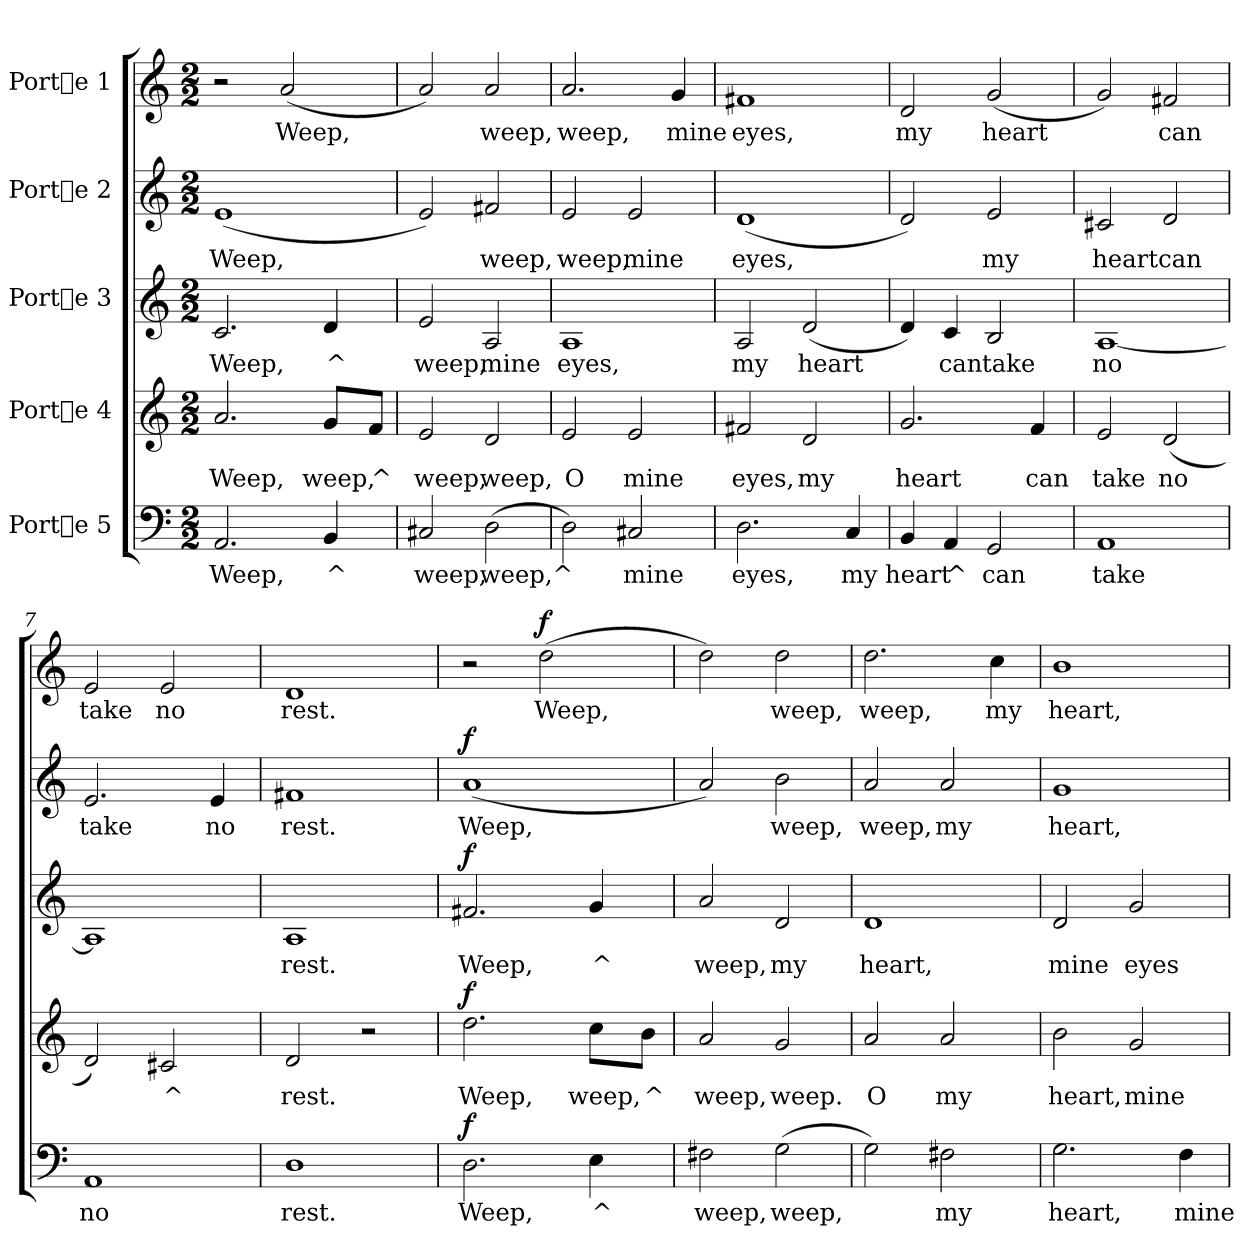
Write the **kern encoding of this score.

**kern	**text	**dynam	**kern	**text	**dynam	**kern	**text	**dynam	**kern	**text	**dynam	**kern	**text	**dynam
*part5	*part5	*part5	*part4	*part4	*part4	*part3	*part3	*part3	*part2	*part2	*part2	*part1	*part1	*part1
*staff5	*staff5	*staff5	*staff4	*staff4	*staff4	*staff3	*staff3	*staff3	*staff2	*staff2	*staff2	*staff1	*staff1	*staff1
*I"Porte 5	*	*	*I"Porte 4	*	*	*I"Porte 3	*	*	*I"Porte 2	*	*	*I"Porte 1	*	*
!!LO:PB:g=z
*stria5	*	*	*stria5	*	*	*stria5	*	*	*stria5	*	*	*stria5	*	*
*clefF4	*	*	*clefG2	*	*	*clefG2	*	*	*clefG2	*	*	*clefG2	*	*
*M2/2	*	*	*M2/2	*	*	*M2/2	*	*	*M2/2	*	*	*M2/2	*	*
=1	=1	=1	=1	=1	=1	=1	=1	=1	=1	=1	=1	=1	=1	=1
!	!LO:LY:b:cj	!	!	!LO:LY:b:cj	!	!	!LO:LY:b:cj	!	!	!LO:LY:b:cj	!	!	!	!
2.AA/	Weep,	.	2.a/	Weep,	.	2.c/	Weep,	.	(>1e	Weep,	.	2r	.	.
!	!	!	!	!	!	!	!	!	!	!	!	!	!LO:LY:b:cj	!
.	.	.	.	.	.	.	.	.	.	.	.	(>2a/	Weep,	.
!	!LO:LY:b:cj	!	!	!LO:LY:b:cj	!	!	!LO:LY:b:cj	!	!	!	!	!	!	!
4BB/	^	.	8g/L	weep,	.	4d/	^	.	.	.	.	.	.	.
!	!	!	!	!LO:LY:b:cj	!	!	!	!	!	!	!	!	!	!
.	.	.	8f/J	^	.	.	.	.	.	.	.	.	.	.
=2	=2	=2	=2	=2	=2	=2	=2	=2	=2	=2	=2	=2	=2	=2
!	!LO:LY:b:cj	!	!	!LO:LY:b:cj	!	!	!LO:LY:b:cj	!	!	!LO:LY:b:cj	!	!	!LO:LY:b:cj	!
2C#X/	weep,	.	2e/	weep,	.	2e/	weep,	.	2e/)	.	.	2a/)	.	.
!	!LO:LY:b:cj	!	!	!LO:LY:b:cj	!	!	!LO:LY:b:cj	!	!	!LO:LY:b:cj	!	!	!LO:LY:b:cj	!
(>2D\	weep,^	.	2d/	weep,	.	2A/	mine	.	2f#X/	weep,	.	2a/	weep,	.
=3	=3	=3	=3	=3	=3	=3	=3	=3	=3	=3	=3	=3	=3	=3
!	!LO:LY:b:cj	!	!	!LO:LY:b:cj	!	!	!LO:LY:b:cj	!	!	!LO:LY:b:cj	!	!	!LO:LY:b:cj	!
2D\)	.	.	2e/	O	.	1A	eyes,	.	2e/	weep,	.	2.a/	weep,	.
!	!LO:LY:b:cj	!	!	!LO:LY:b:cj	!	!	!	!	!	!LO:LY:b:cj	!	!	!	!
2C#X/	mine	.	2e/	mine	.	.	.	.	2e/	mine	.	.	.	.
!	!	!	!	!	!	!	!	!	!	!	!	!	!LO:LY:b:cj	!
.	.	.	.	.	.	.	.	.	.	.	.	4g/	mine	.
=4	=4	=4	=4	=4	=4	=4	=4	=4	=4	=4	=4	=4	=4	=4
!	!LO:LY:b:cj	!	!	!LO:LY:b:cj	!	!	!LO:LY:b:cj	!	!	!LO:LY:b:cj	!	!	!LO:LY:b:cj	!
2.D\	eyes,	.	2f#X/	eyes,	.	2A/	my	.	(>1d	eyes,	.	1f#X	eyes,	.
!	!	!	!	!LO:LY:b:cj	!	!	!LO:LY:b:cj	!	!	!	!	!	!	!
.	.	.	2d/	my	.	(>2d/	heart	.	.	.	.	.	.	.
!	!LO:LY:b:cj	!	!	!	!	!	!	!	!	!	!	!	!	!
4C/	my	.	.	.	.	.	.	.	.	.	.	.	.	.
=5	=5	=5	=5	=5	=5	=5	=5	=5	=5	=5	=5	=5	=5	=5
!	!LO:LY:b:cj	!	!	!LO:LY:b:cj	!	!	!LO:LY:b:cj	!	!	!LO:LY:b:cj	!	!	!LO:LY:b:cj	!
4BB/	heart	.	2.g/	heart	.	4d/)	.	.	2d/)	.	.	2d/	my	.
!	!LO:LY:b:cj	!	!	!	!	!	!LO:LY:b:cj	!	!	!	!	!	!	!
4AA/	^	.	.	.	.	4c/	can	.	.	.	.	.	.	.
!	!LO:LY:b:cj	!	!	!	!	!	!LO:LY:b:cj	!	!	!LO:LY:b:cj	!	!	!LO:LY:b:cj	!
2GG/	can	.	.	.	.	2B/	take	.	2e/	my	.	(>2g/	heart	.
!	!	!	!	!LO:LY:b:cj	!	!	!	!	!	!	!	!	!	!
.	.	.	4f/	can	.	.	.	.	.	.	.	.	.	.
=6	=6	=6	=6	=6	=6	=6	=6	=6	=6	=6	=6	=6	=6	=6
!	!LO:LY:b:cj	!	!	!LO:LY:b:cj	!	!	!LO:LY:b:cj	!	!	!LO:LY:b:cj	!	!	!LO:LY:b:cj	!
1AA	take	.	2e/	take	.	[<1A	no	.	2c#X/	heart	.	2g/)	.	.
!	!	!	!	!LO:LY:b:cj	!	!	!	!	!	!LO:LY:b:cj	!	!	!LO:LY:b:cj	!
.	.	.	(>2d/	no	.	.	.	.	2d/	can	.	2f#X/	can	.
=7	=7	=7	=7	=7	=7	=7	=7	=7	=7	=7	=7	=7	=7	=7
!	!LO:LY:b:cj	!	!	!LO:LY:b:cj	!	!	!	!	!	!LO:LY:b:cj	!	!	!LO:LY:b:cj	!
1AA	no	.	2d/)	.	.	1A]	.	.	2.e/	take	.	2e/	take	.
!	!	!	!	!LO:LY:b:cj	!	!	!	!	!	!	!	!	!LO:LY:b:cj	!
.	.	.	2c#X/	^	.	.	.	.	.	.	.	2e/	no	.
!	!	!	!	!	!	!	!	!	!	!LO:LY:b:cj	!	!	!	!
.	.	.	.	.	.	.	.	.	4e/	no	.	.	.	.
!!LO:LB:g=z
=8	=8	=8	=8	=8	=8	=8	=8	=8	=8	=8	=8	=8	=8	=8
!	!LO:LY:b:cj	!	!	!LO:LY:b:cj	!	!	!LO:LY:b:cj	!	!	!LO:LY:b:cj	!	!	!LO:LY:b:cj	!
1D	rest.	.	2d/	rest.	.	1A	rest.	.	1f#X	rest.	.	1d	rest.	.
.	.	.	2r	.	.	.	.	.	.	.	.	.	.	.
=9	=9	=9	=9	=9	=9	=9	=9	=9	=9	=9	=9	=9	=9	=9
!	!LO:LY:b:cj	!LO:DY:b	!	!LO:LY:b:cj	!LO:DY:b	!	!LO:LY:b:cj	!LO:DY:b	!	!LO:LY:b:cj	!LO:DY:b	!	!	!
2.D\	Weep,	f	2.dd\	Weep,	f	2.f#X/	Weep,	f	(>1a	Weep,	f	2r	.	.
!	!	!	!	!	!	!	!	!	!	!	!	!	!LO:LY:b:cj	!LO:DY:b
.	.	.	.	.	.	.	.	.	.	.	.	(>2dd\	Weep,	f
!	!LO:LY:b:cj	!	!	!LO:LY:b:cj	!	!	!LO:LY:b:cj	!	!	!	!	!	!	!
4E\	^	.	8cc\L	weep,	.	4g/	^	.	.	.	.	.	.	.
!	!	!	!	!LO:LY:b:cj	!	!	!	!	!	!	!	!	!	!
.	.	.	8b\J	^	.	.	.	.	.	.	.	.	.	.
=10	=10	=10	=10	=10	=10	=10	=10	=10	=10	=10	=10	=10	=10	=10
!	!LO:LY:b:cj	!	!	!LO:LY:b:cj	!	!	!LO:LY:b:cj	!	!	!LO:LY:b:cj	!	!	!LO:LY:b:cj	!
2F#X\	weep,	.	2a/	weep,	.	2a/	weep,	.	2a/)	.	.	2dd\)	.	.
!	!LO:LY:b:cj	!	!	!LO:LY:b:cj	!	!	!LO:LY:b:cj	!	!	!LO:LY:b:cj	!	!	!LO:LY:b:cj	!
(>2G\	weep,	.	2g/	weep.	.	2d/	my	.	2b\	weep,	.	2dd\	weep,	.
=11	=11	=11	=11	=11	=11	=11	=11	=11	=11	=11	=11	=11	=11	=11
!	!LO:LY:b:cj	!	!	!LO:LY:b:cj	!	!	!LO:LY:b:cj	!	!	!LO:LY:b:cj	!	!	!LO:LY:b:cj	!
2G\)	.	.	2a/	O	.	1d	heart,	.	2a/	weep,	.	2.dd\	weep,	.
!	!LO:LY:b:cj	!	!	!LO:LY:b:cj	!	!	!	!	!	!LO:LY:b:cj	!	!	!	!
2F#X\	my	.	2a/	my	.	.	.	.	2a/	my	.	.	.	.
!	!	!	!	!	!	!	!	!	!	!	!	!	!LO:LY:b:cj	!
.	.	.	.	.	.	.	.	.	.	.	.	4cc\	my	.
=12	=12	=12	=12	=12	=12	=12	=12	=12	=12	=12	=12	=12	=12	=12
!	!LO:LY:b:cj	!	!	!LO:LY:b:cj	!	!	!LO:LY:b:cj	!	!	!LO:LY:b:cj	!	!	!LO:LY:b:cj	!
2.G\	heart,	.	2b\	heart,	.	2d/	mine	.	1g	heart,	.	1b	heart,	.
!	!	!	!	!LO:LY:b:cj	!	!	!LO:LY:b:cj	!	!	!	!	!	!	!
.	.	.	2g/	mine	.	2g/	eyes	.	.	.	.	.	.	.
!	!LO:LY:b:cj	!	!	!	!	!	!	!	!	!	!	!	!	!
4F\	mine	.	.	.	.	.	.	.	.	.	.	.	.	.
=	=	=	=	=	=	=	=	=	=	=	=	=	=	=
*-	*-	*-	*-	*-	*-	*-	*-	*-	*-	*-	*-	*-	*-	*-
